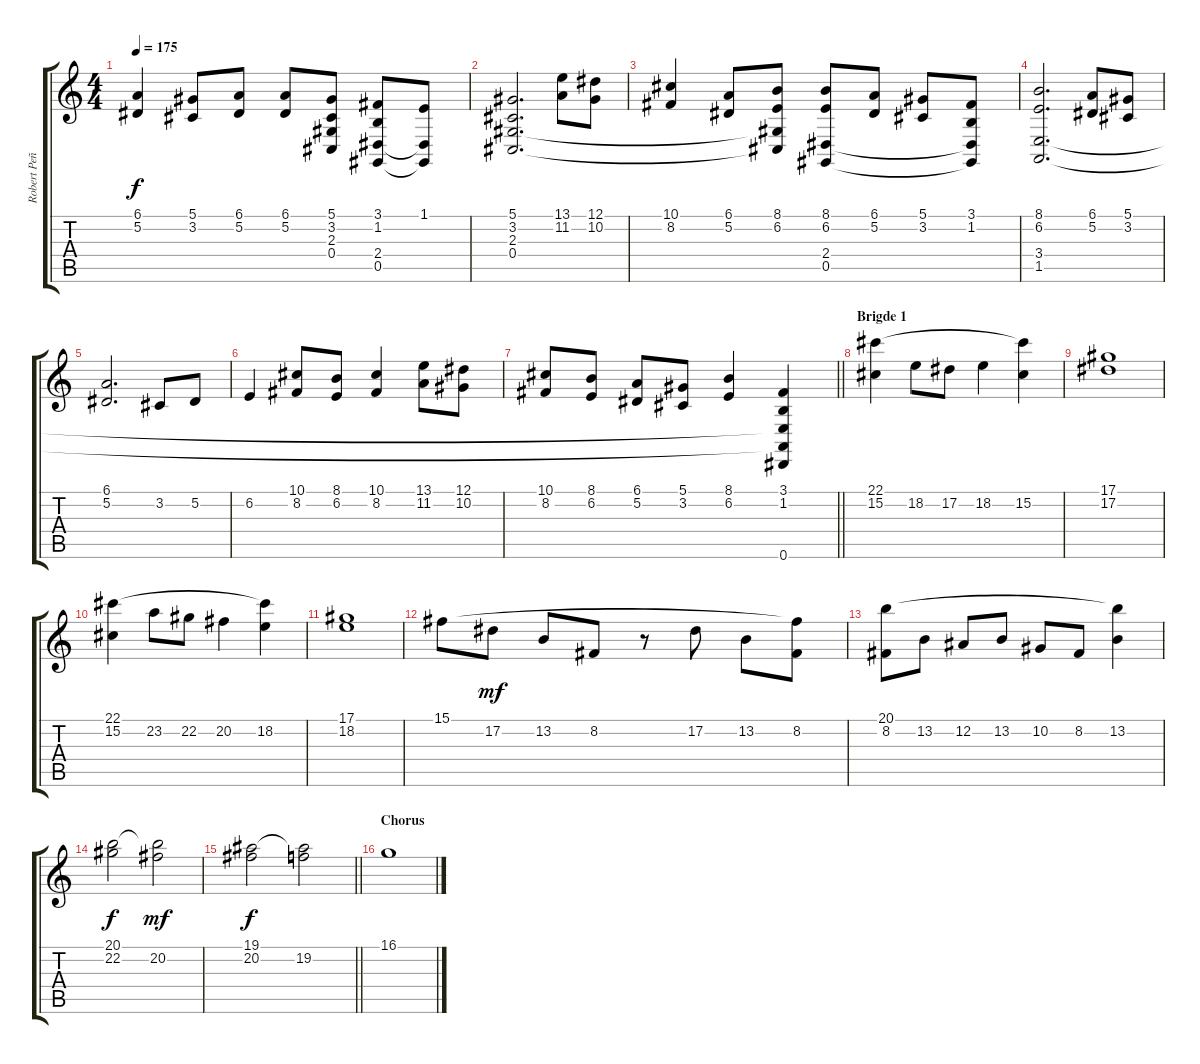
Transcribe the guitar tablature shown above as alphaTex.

\track ("Robert Peña de Kamus, Keyboard" "Robert Peñ") {instrument stringensemble1}
\staff {score tabs}
\tuning (Eb4 Bb3 Gb3 Db3 Ab2 Eb2) {hide}
\ts (4 4)
\tempo 175
\clef g2
\ks c
(6.1 5.2).4{dy f} (5.1 3.2).8 (6.1 5.2).8 (6.1 5.2).8 (5.1 3.2 2.3{t} 0.4{t}).8 (3.1 1.2 2.4 0.5).8 (1.1 2.4{t} 0.5{t}).8 |
(5.1 3.2 2.3 0.4).2{d} (13.1 11.2).8 (12.1 10.2).8 |
(10.1 8.2).4 (6.1 5.2).8 (8.1 6.2 2.3{t} 0.4{t}).8 (8.1 6.2 2.4 0.5).8 (6.1 5.2).8 (5.1 3.2).8 (3.1 1.2 2.4{t} 0.5{t}).8 |
(8.1 6.2 3.4 1.5).2{d} (6.1 5.2).8 (5.1 3.2).8 |
(6.1 5.2).2{d} 3.2.8 5.2.8 |
6.2.4 (10.1 8.2).8 (8.1 6.2).8 (10.1 8.2).4 (13.1 11.2).8 (12.1 10.2).8 |
\barLineRight lightlight
(10.1 8.2).8 (8.1 6.2).8 (6.1 5.2).8 (5.1 3.2).8 (8.1 6.2).4 (3.1 1.2 3.4{t} 1.5{t} 0.6).4 |
\section ("" "Brigde 1")
(22.1 15.2).4{volume 9} 18.2.8 17.2.8 18.2.4 (22.1{t} 15.2).4 |
(17.1 17.2).1 |
(22.1 15.2).4 23.2.8 22.2.8 20.2.4 (22.1{t} 18.2).4 |
(17.1 18.2).1 |
15.1.8 17.2.8{dy mf} 13.2.8 8.2.8 r.8 17.2.8 13.2.8 (15.1{t} 8.2).8 |
(20.1 8.2).8 13.2.8 12.2.8 13.2.8 10.2.8 8.2.8 (20.1{t} 13.2).4 |
(20.1 22.2).2{dy f} (20.1{t} 20.2).2{dy mf} |
\barLineRight lightlight
(19.1 20.2).2{dy f} (19.1{t} 19.2).2 |
\section ("" "Chorus")
16.1.1
